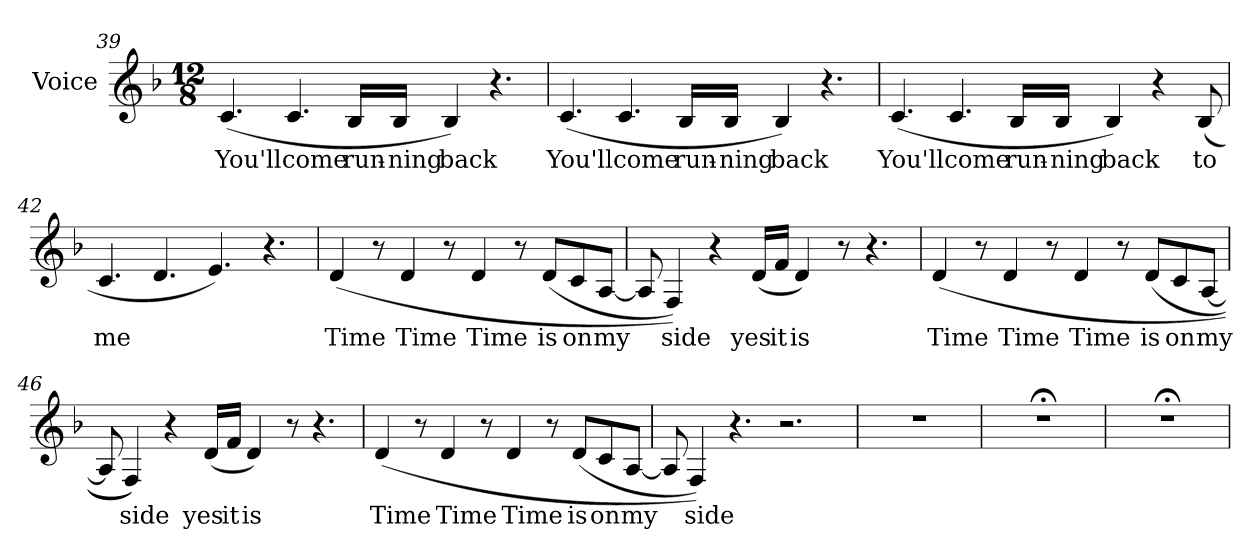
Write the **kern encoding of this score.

**kern	**text
*part1	*part1
*staff1	*staff1
*I"Voice	*
*I'Voice	*
!!LO:LB:g=z
*clefG2	*
*k[b-]	*
*F:	*
*M12/8	*
=39	=39
!	!LO:LY:b:color=#000000
(4.ci/	You'll
!	!LO:LY:b:color=#000000
4.ci/	come
!	!LO:LY:b:color=#000000
16B-i/LL	run-
!	!LO:LY:b:color=#000000
16B-i/JJ	-ning
!	!LO:LY:b:color=#000000
4B-i/)	back
4.r	.
=40	=40
!	!LO:LY:b:color=#000000
(4.ci/	You'll
!	!LO:LY:b:color=#000000
4.ci/	come
!	!LO:LY:b:color=#000000
16B-i/LL	run-
!	!LO:LY:b:color=#000000
16B-i/JJ	-ning
!	!LO:LY:b:color=#000000
4B-i/)	back
4.r	.
!!LO:LB:g=z
=41	=41
!	!LO:LY:b:color=#000000
(4.ci/	You'll
!	!LO:LY:b:color=#000000
4.ci/	come
!	!LO:LY:b:color=#000000
16B-i/LL	run-
!	!LO:LY:b:color=#000000
16B-i/JJ	-ning
!	!LO:LY:b:color=#000000
4B-i/)	back
4r	.
!	!LO:LY:b:color=#000000
(8B-i/	to
=42	=42
!	!LO:LY:b:color=#000000
4.ci/	me
4.di/	.
4.ei/)	.
4.r	.
=43	=43
!	!LO:LY:b:color=#000000
(4di/	Time
8r	.
!	!LO:LY:b:color=#000000
4di/	Time
8r	.
!	!LO:LY:b:color=#000000
4di/	Time
8r	.
!	!LO:LY:b:color=#000000
(8di/L	is
!	!LO:LY:b:color=#000000
8ci/	on
!	!LO:LY:b:color=#000000
[8Ai/J	my
!!LO:LB:g=z
=44	=44
8Ai/]	.
!	!LO:LY:b:color=#000000
4Fi/))	side
4r	.
!	!LO:LY:b:color=#000000
(16di/LL	yes
!	!LO:LY:b:color=#000000
16fi/JJ	it
!	!LO:LY:b:color=#000000
4di/)	is
8r	.
4.r	.
=45	=45
!	!LO:LY:b:color=#000000
(4di/	Time
8r	.
!	!LO:LY:b:color=#000000
4di/	Time
8r	.
!	!LO:LY:b:color=#000000
4di/	Time
8r	.
!	!LO:LY:b:color=#000000
(8di/L	is
!	!LO:LY:b:color=#000000
8ci/	on
!	!LO:LY:b:color=#000000
[8Ai/J	my
=46	=46
8Ai/]	.
!	!LO:LY:b:color=#000000
4Fi/))	side
4r	.
!	!LO:LY:b:color=#000000
(16di/LL	yes
!	!LO:LY:b:color=#000000
16fi/JJ	it
!	!LO:LY:b:color=#000000
4di/)	is
8r	.
4.r	.
!!LO:LB:g=z
=47	=47
!	!LO:LY:b:color=#000000
(4di/	Time
8r	.
!	!LO:LY:b:color=#000000
4di/	Time
8r	.
!	!LO:LY:b:color=#000000
4di/	Time
8r	.
!	!LO:LY:b:color=#000000
(8di/L	is
!	!LO:LY:b:color=#000000
8ci/	on
!	!LO:LY:b:color=#000000
[8Ai/J	my
=48	=48
8Ai/]	.
!	!LO:LY:b:color=#000000
4Fi/))	side
4.r	.
2.r	.
=49	=49
!LO:N:vis=1	!
1.r	.
=49X1	=49X1
1.r;<	.
=49X2	=49X2
1.r;<	.
=	=
*-	*-
